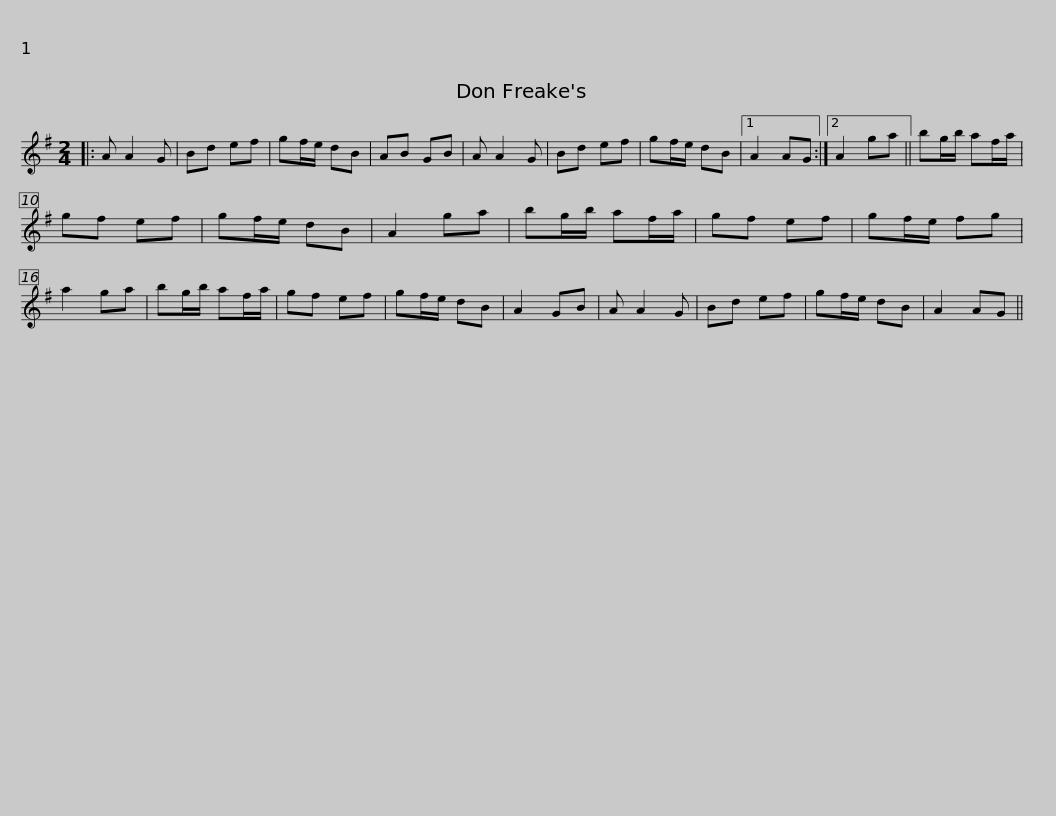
X:1
L:1/8
M:2/4
I:linebreak $
K:G
V:1 treble
V:1
|: A A2 G | Bd ef | gf/e/ dB | AB GB | A A2 G | %5
 Bd ef | gf/e/ dB |1 A2 AG :|2 A2 ga ||$ bg/b/ af/a/ | %10
 gf ef | gf/e/ dB | A2 ga | bg/b/ af/a/ | gf ef | %15
 gf/e/ fg | a2 ga | bg/b/ af/a/ |$ gf ef | gf/e/ dB | %20
 A2 GB | A A2 G | Bd ef | gf/e/ dB | A2 AG || %25
